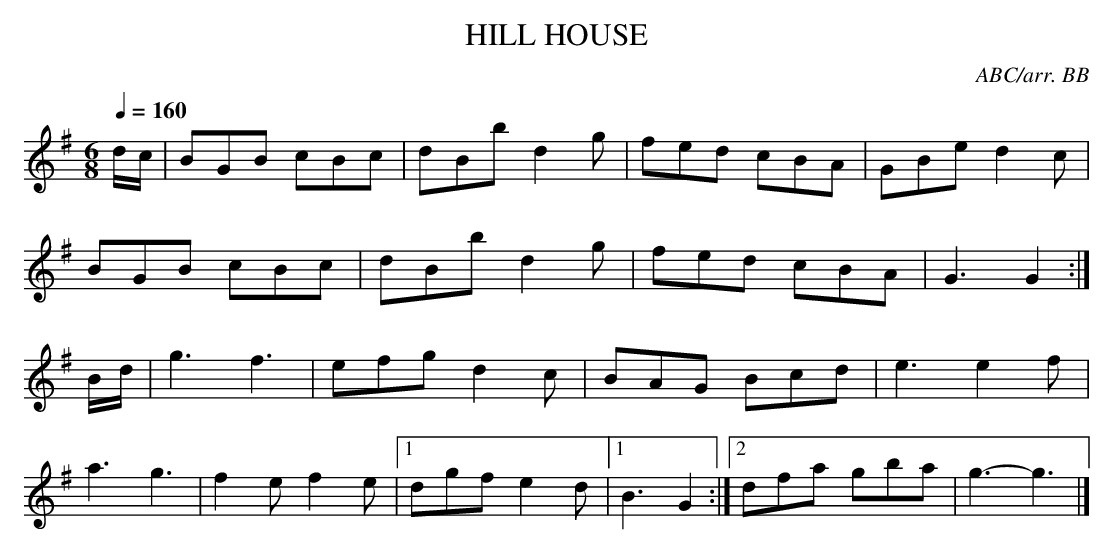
X:1
T:HILL HOUSE
C:ABC/arr. BB
M:6/8
L:1/8
Q:1/4=160
K:G
d/c/|BGB cBc|dBb d2g|fed cBA|GBe d2c|
BGB cBc|dBb d2g|fed cBA|G3 G2 :|
B/d/|g3 f3|efg d2c|BAG Bcd|e3 e2f|
a3 g3|f2e f2e|1 dgf e2d|1 B3 G2:|\
[2 dfa gba|g3-g3|]
